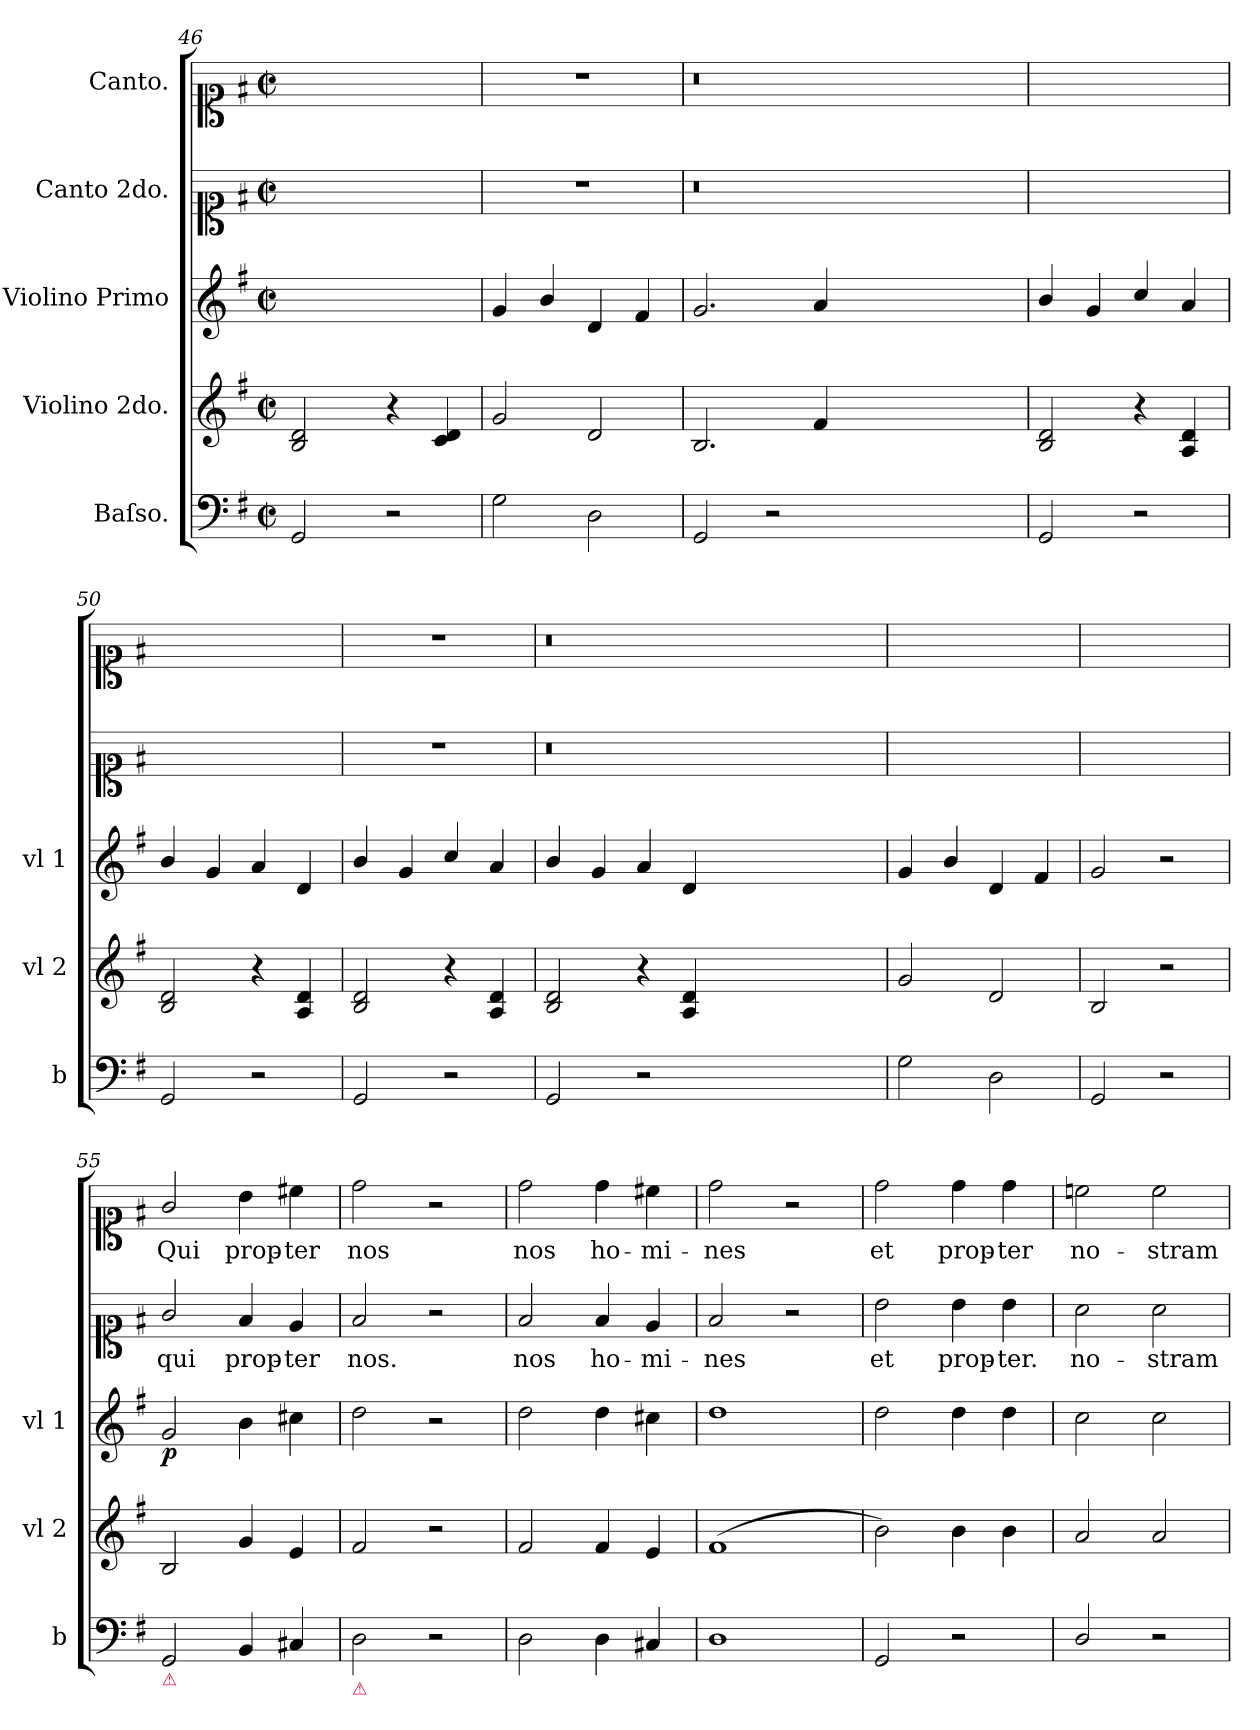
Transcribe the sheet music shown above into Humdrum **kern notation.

**kern	**kern	**kern	**dynam	**kern	**text	**kern	**text
*part5	*part4	*part3	*part3	*part2	*part2	*part1	*part1
*staff5	*staff4	*staff3	*staff3	*staff2	*staff2	*staff1	*staff1
*I"Baſso.	*I"Violino 2do.	*I"Violino Primo	*	*I"Canto 2do.	*	*I"Canto.	*
*I'b	*I'vl 2	*I'vl 1	*	*	*	*	*
*clefF4	*clefG2	*clefG2	*	*clefC1	*	*clefC1	*
*k[f#]	*k[f#]	*k[f#]	*	*k[f#]	*	*k[f#]	*
*G:	*G:	*G:	*	*G:	*	*G:	*
*M2/2	*M2/2	*M2/2	*	*M2/2	*	*M2/2	*
*met(c|)	*met(c|)	*met(c|)	*	*met(c|)	*	*met(c|)	*
=46	=46	=46	=46	=46	=46	=46	=46
2GG/	2B/ 2d/	4b/yy	.	1ryy	.	1ryy	.
.	.	4g/yy	.	.	.	.	.
2r	4r	4a/yy	.	.	.	.	.
.	4c/ 4d/	4d/yy	.	.	.	.	.
=47	=47	=47	=47	=47	=47	=47	=47
2G\	2g/	4g/	.	1r	.	1r	.
.	.	4b/	.	.	.	.	.
2D\	2d/	4d/	.	.	.	.	.
.	.	4f#/	.	.	.	.	.
=48	=48	=48	=48	=48	=48	=48	=48
2GG/	2.B/	2.g/	.	0.r	.	0.r	.
2r	.	.	.	.	.	.	.
.	4f#/	4a/	.	.	.	.	.
0ryy	0ryy	0ryy	.	.	.	.	.
=49	=49	=49	=49	=49	=49	=49	=49
2GG/	2B/ 2d/	4b/	.	1ryy	.	1ryy	.
.	.	4g/	.	.	.	.	.
2r	4r	4cc/	.	.	.	.	.
.	4A/ 4d/	4a/	.	.	.	.	.
=50	=50	=50	=50	=50	=50	=50	=50
2GG/	2B/ 2d/	4b/	.	1ryy	.	1ryy	.
.	.	4g/	.	.	.	.	.
2r	4r	4a/	.	.	.	.	.
.	4A/ 4d/	4d/	.	.	.	.	.
=51	=51	=51	=51	=51	=51	=51	=51
2GG/	2B/ 2d/	4b/	.	1r	.	1r	.
.	.	4g/	.	.	.	.	.
2r	4r	4cc/	.	.	.	.	.
.	4A/ 4d/	4a/	.	.	.	.	.
=52	=52	=52	=52	=52	=52	=52	=52
2GG/	2B/ 2d/	4b/	.	0.r	.	0.r	.
.	.	4g/	.	.	.	.	.
2r	4r	4a/	.	.	.	.	.
.	4A/ 4d/	4d/	.	.	.	.	.
0ryy	0ryy	0ryy	.	.	.	.	.
=53	=53	=53	=53	=53	=53	=53	=53
2G\	2g/	4g/	.	1ryy	.	1ryy	.
.	.	4b/	.	.	.	.	.
2D\	2d/	4d/	.	.	.	.	.
.	.	4f#/	.	.	.	.	.
=54	=54	=54	=54	=54	=54	=54	=54
2GG/	2B/	2g/	.	1ryy	.	1ryy	.
2r	2r	2r	.	.	.	.	.
=55	=55	=55	=55	=55	=55	=55	=55
!LO:TX:b:color=crimson:t=⚠	!	!	!	!	!	!	!
!	!	!	!LO:DY:b	!	!	!	!
2GG/	2B/	2g/	p.	2g/	qui	2g/	Qui
4BB/	4g/	4b\	.	4f#/	prop-	4b\	prop-
4C#X/	4e/	4cc#X\	.	4e/	-ter	4cc#X\	-ter
=56	=56	=56	=56	=56	=56	=56	=56
!LO:TX:b:color=crimson:t=⚠	!	!	!	!	!	!	!
2D\	2f#/	2dd\	.	2f#/	nos.	2dd\	nos
2r	2r	2r	.	2r	.	2r	.
=57	=57	=57	=57	=57	=57	=57	=57
2D\	2f#/	2dd\	.	2f#/	nos	2dd\	nos
4D\	4f#/	4dd\	.	4f#/	ho-	4dd\	ho-
4C#X/	4e/	4cc#X\	.	4e/	-mi-	4cc#X\	-mi-
=58	=58	=58	=58	=58	=58	=58	=58
1D	(>1f#	1dd	.	2f#/	-nes	2dd\	-nes
.	.	.	.	2r	.	2r	.
=59	=59	=59	=59	=59	=59	=59	=59
2GG/	2b\)	2dd\	.	2b\	et	2dd\	et
2r	4b\	4dd\	.	4b\	prop-	4dd\	prop-
.	4b\	4dd\	.	4b\	-ter.	4dd\	-ter
=60	=60	=60	=60	=60	=60	=60	=60
2D/	2a/	2cc\	.	2a\	no-	2ccn\	no-
2r	2a/	2cc\	.	2a\	-stram	2cc\	-stram
=	=	=	=	=	=	=	=
*-	*-	*-	*-	*-	*-	*-	*-
